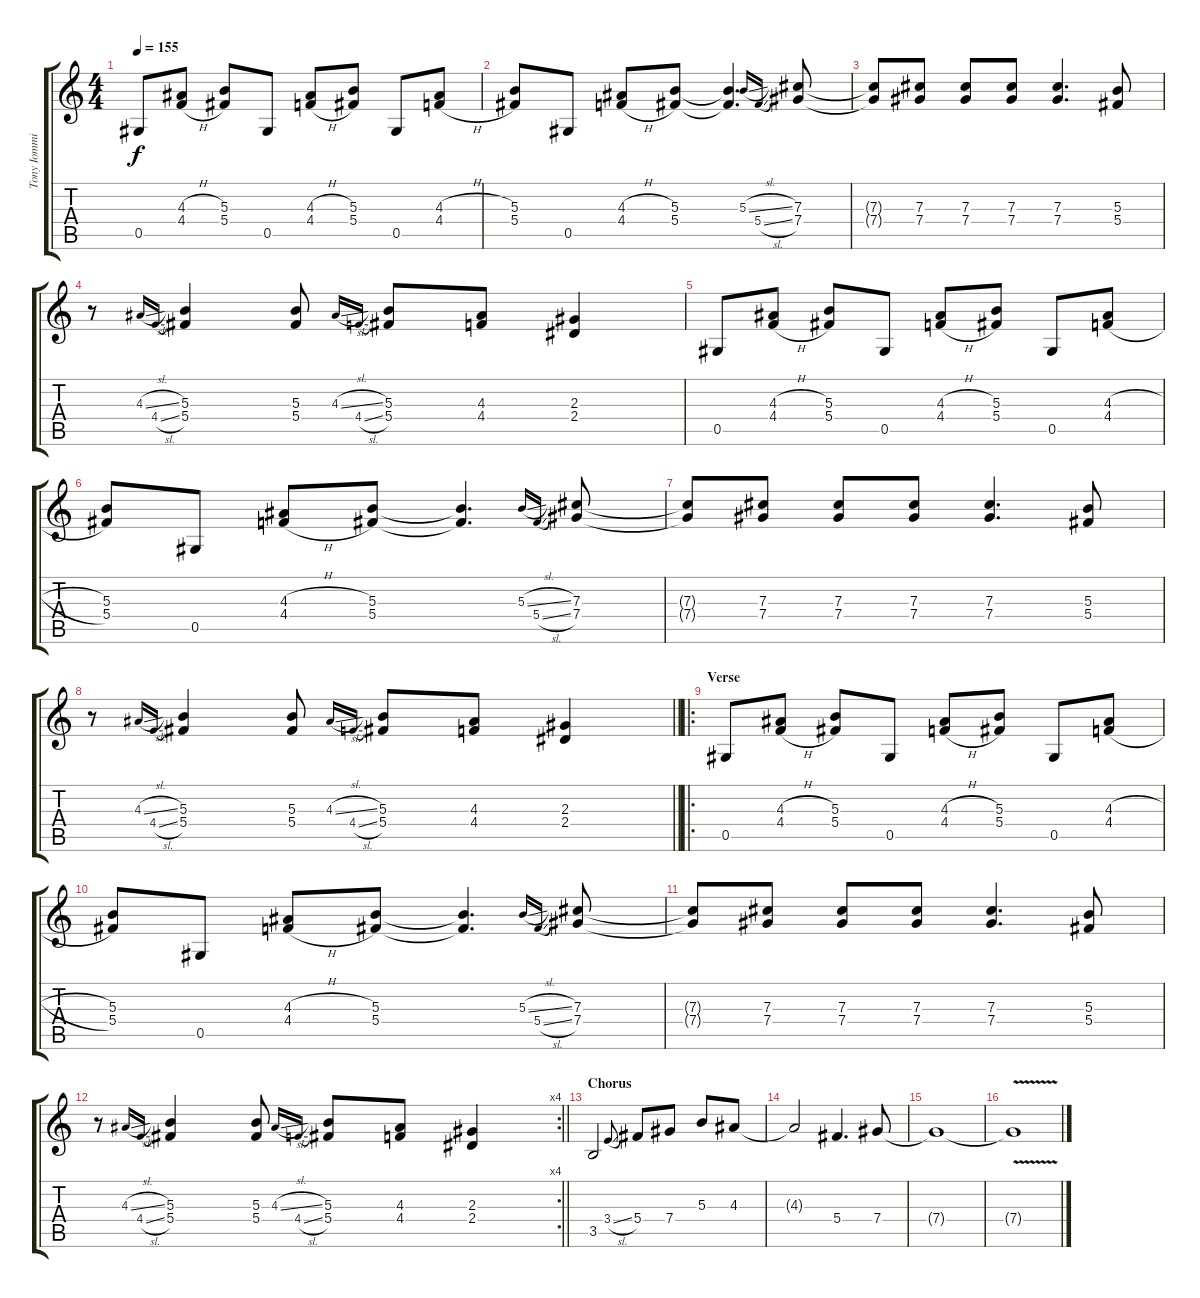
\track ("Tony Iommi" "Tony Iommi") {instrument distortionguitar}
\staff {score tabs}
\tuning (Eb4 Bb3 Gb3 Db3 Ab2 Eb2) {hide}
\ts (4 4)
\tempo 155
\clef g2
\ks c
0.5.8{dy f} (4.3{h} 4.4{h}).8 (5.3 5.4).8 0.5.8 (4.3{h} 4.4{h}).8 (5.3 5.4).8 0.5.8 (4.3{h} 4.4{h}).8 |
(5.3 5.4).8 0.5.8 (4.3{h} 4.4{h}).8 (5.3 5.4).8 (5.3{t} 5.4{t}).4{d} 5.3{sl}.16{gr onbeat} 5.4{sl}.16{gr onbeat} (7.3 7.4).8 |
(7.3{t} 7.4{t}).8 (7.3 7.4).8 (7.3 7.4).8 (7.3 7.4).8 (7.3 7.4).4{d} (5.3 5.4).8 |
r.8 4.3{sl}.16{gr onbeat} 4.4{sl}.16{gr onbeat} (5.3 5.4).4 (5.3 5.4).8 4.3{sl}.16{gr onbeat} 4.4{sl}.16{gr onbeat} (5.3 5.4).8 (4.3 4.4).8 (2.3 2.4).4 |
0.5.8 (4.3{h} 4.4{h}).8 (5.3 5.4).8 0.5.8 (4.3{h} 4.4{h}).8 (5.3 5.4).8 0.5.8 (4.3{h} 4.4{h}).8 |
(5.3 5.4).8 0.5.8 (4.3{h} 4.4{h}).8 (5.3 5.4).8 (5.3{t} 5.4{t}).4{d} 5.3{sl}.16{gr onbeat} 5.4{sl}.16{gr onbeat} (7.3 7.4).8 |
(7.3{t} 7.4{t}).8 (7.3 7.4).8 (7.3 7.4).8 (7.3 7.4).8 (7.3 7.4).4{d} (5.3 5.4).8 |
\barLineRight lightlight
r.8 4.3{sl}.16{gr onbeat} 4.4{sl}.16{gr onbeat} (5.3 5.4).4 (5.3 5.4).8 4.3{sl}.16{gr onbeat} 4.4{sl}.16{gr onbeat} (5.3 5.4).8 (4.3 4.4).8 (2.3 2.4).4 |
\ro
\section ("" "Verse")
0.5.8 (4.3{h} 4.4{h}).8 (5.3 5.4).8 0.5.8 (4.3{h} 4.4{h}).8 (5.3 5.4).8 0.5.8 (4.3{h} 4.4{h}).8 |
(5.3 5.4).8 0.5.8 (4.3{h} 4.4{h}).8 (5.3 5.4).8 (5.3{t} 5.4{t}).4{d} 5.3{sl}.16{gr onbeat} 5.4{sl}.16{gr onbeat} (7.3 7.4).8 |
(7.3{t} 7.4{t}).8 (7.3 7.4).8 (7.3 7.4).8 (7.3 7.4).8 (7.3 7.4).4{d} (5.3 5.4).8 |
\rc 4
\barLineRight lightlight
r.8 4.3{sl}.16{gr onbeat} 4.4{sl}.16{gr onbeat} (5.3 5.4).4 (5.3 5.4).8 4.3{sl}.16{gr onbeat} 4.4{sl}.16{gr onbeat} (5.3 5.4).8 (4.3 4.4).8 (2.3 2.4).4 |
\section ("" "Chorus")
3.5.2 3.4{sl}.8{gr onbeat} 5.4.8 7.4.8 5.3.8 4.3.8 |
4.3{t}.2 5.4.4{d} 7.4.8 |
7.4{t}.1 |
7.4{v t}.1
